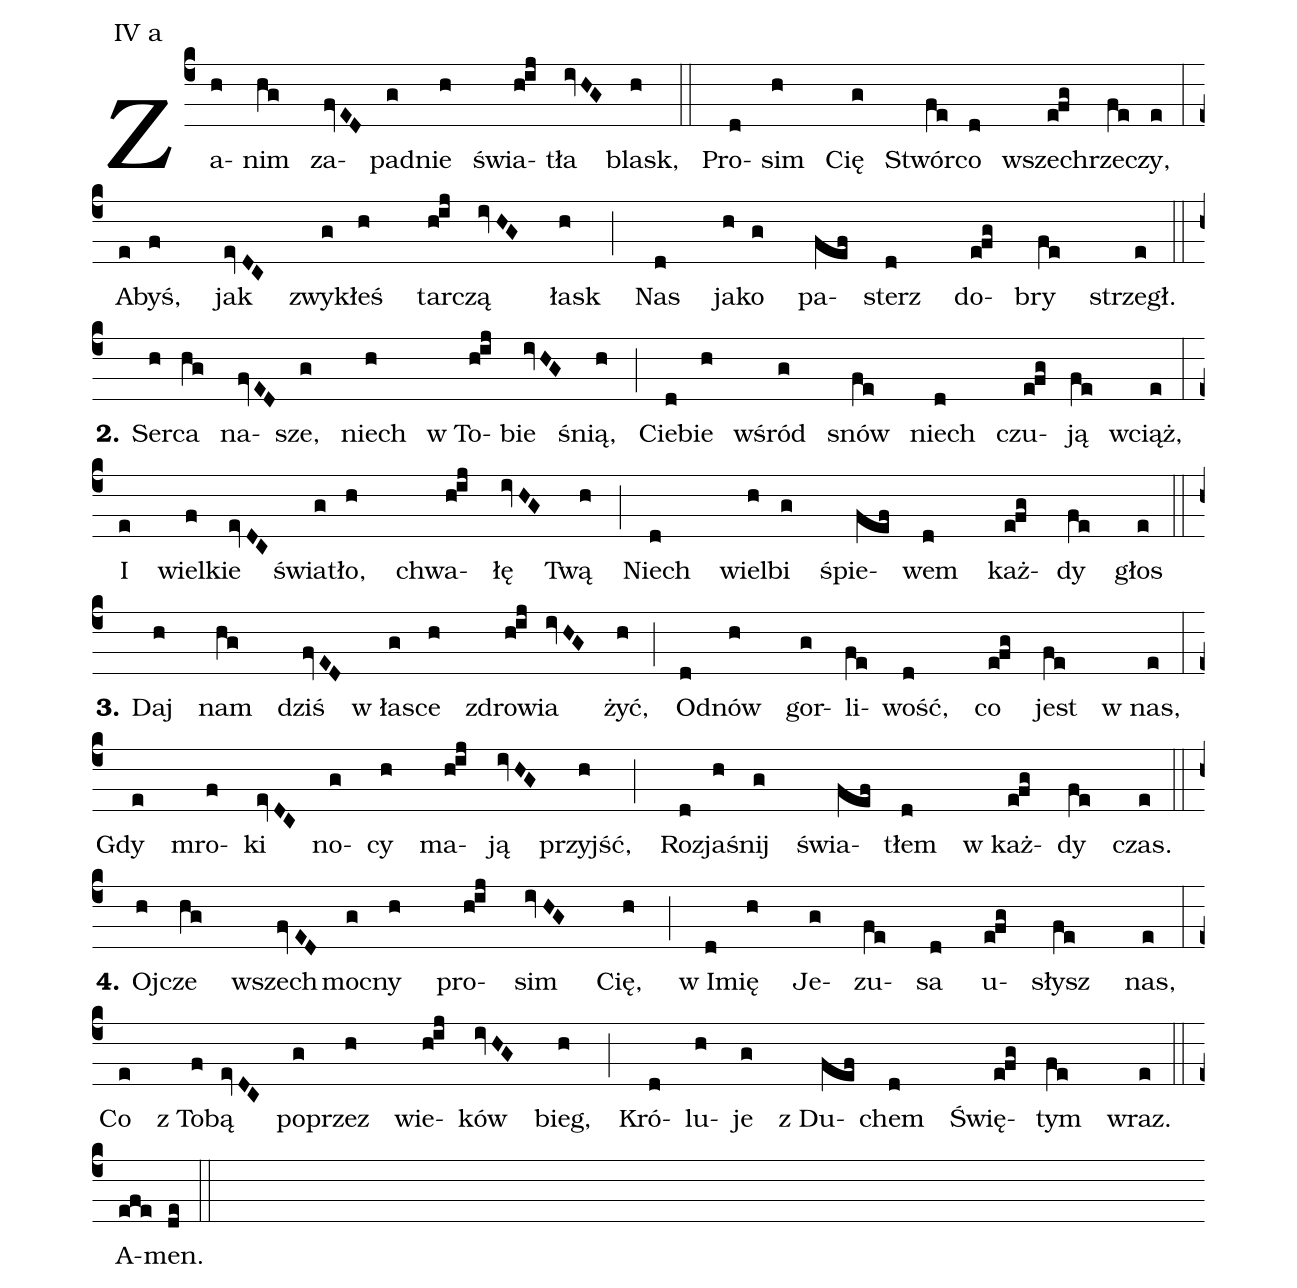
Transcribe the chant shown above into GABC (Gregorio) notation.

annotation: IV a;
%%
(c4)Za(h)nim(hg) za(fvED)pad(g)nie(h) świa(hij)tła(ivHG) blask,(h) (::)
Pro(d)sim(h) Cię(g) Stwór(fe)co(d) wszech(efg)rze(fe)czy,(e) (:) (z)
A(e)byś,(f) jak(evDC) zwy(g)kłeś(h) tar(hij)czą(ivHG) łask(h) (;)
Nas(d) ja(h)ko(g) pa(fef)sterz(d) do(efg)bry(fe) strzegł.(e) (::) (z)

<b>2. </b>Ser(h)ca(hg) na(fvED)sze,(g) niech(h) w To(hij)bie(ivHG) śnią,(h) (;)
Cie(d)bie(h) wśród(g) snów(fe) niech(d) czu(efg)ją(fe) wciąż,(e) (:) (z)
I(e) wiel(f)kie(evDC) świa(g)tło,(h) chwa(hij)łę(ivHG) Twą(h) (;)
Niech(d) wiel(h)bi(g) śpie(fef)wem(d) każ(efg)dy(fe) głos(e) (::) (z)

<b>3. </b>Daj(h) nam(hg) dziś(fvED) w ła(g)sce(h) zdro(hij)wia(ivHG) żyć,(h) (;)
Od(d)nów(h) gor(g)li(fe)wość,(d) co(efg) jest(fe) w nas,(e) (:) (z)
Gdy(e) mro(f)ki(evDC) no(g)cy(h) ma(hij)ją(ivHG) przyjść,(h) (;)
Roz(d)ja(h)śnij(g) świa(fef)tłem(d) w każ(efg)dy(fe) czas.(e) (::) (z)

<b>4. </b>Oj(h)cze(hg) wszech(fvED)moc(g)ny(h) pro(hij)sim(ivHG) Cię,(h) (;)
w I(d)mię(h) Je(g)zu(fe)sa(d) u(efg)słysz(fe) nas,(e) (:) (z)
Co(e) z To(f)bą(evDC) po(g)przez(h) wie(hij)ków(ivHG) bieg,(h) (;)
Kró(d)lu(h)je(g) z Du(fef)chem(d) Świę(efg)tym(fe) wraz.(e) (::) (z)
A(efe)men.(de) (::) (Z)
